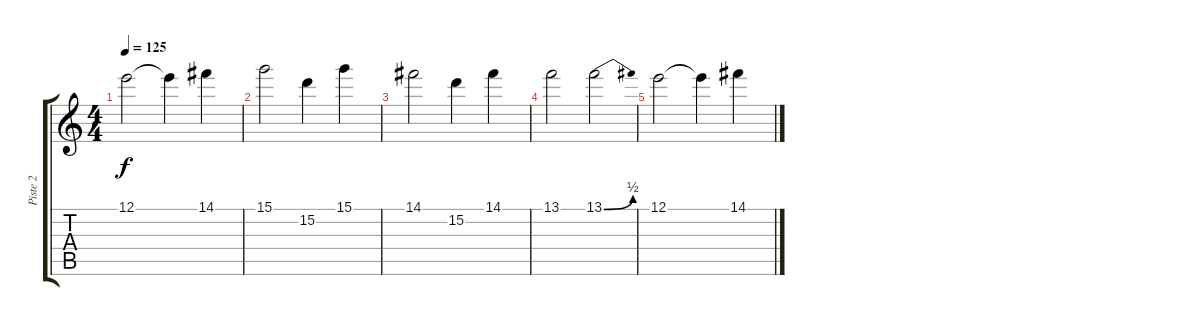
\track ("Piste 2" "Piste 2") {instrument distortionguitar}
\staff {score tabs}
\tuning (E4 B3 G3 D3 A2 E2) {hide}
\ts (4 4)
\tempo 125
\clef g2
\ks c
12.1.2{dy f} 12.1{t}.4 14.1.4 |
15.1.2 15.2.4 15.1.4 |
14.1.2 15.2.4 14.1.4 |
13.1.2 13.1{be (bend 0 0 60 2)}.2 |
12.1.2 12.1{t}.4 14.1.4
